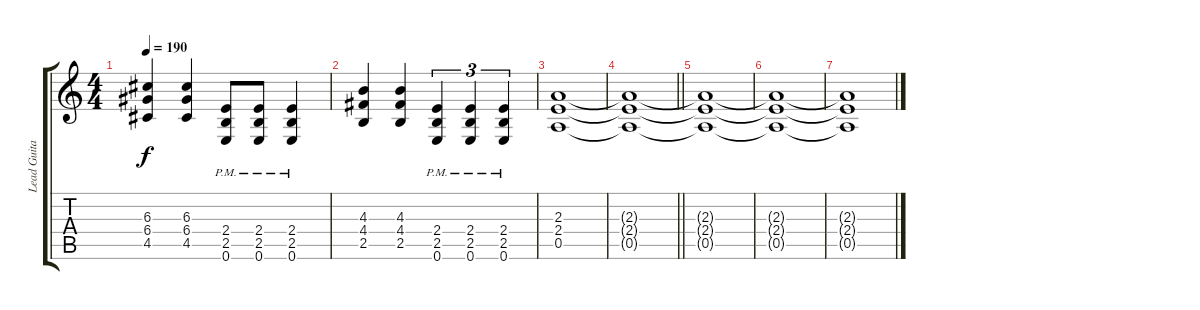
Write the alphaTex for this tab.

\track ("Lead Guitar" "Lead Guita") {instrument overdrivenguitar}
\staff {score tabs}
\tuning (E4 B3 G3 D3 A2 E2) {hide}
\ts (4 4)
\tempo 190
\clef g2
\ks c
(6.3 6.4 4.5).4{dy f} (6.3 6.4 4.5).4 (2.4{pm} 2.5{pm} 0.6{pm}).8 (2.4{pm} 2.5{pm} 0.6{pm}).8 (2.4{pm} 2.5{pm} 0.6{pm}).4 |
(4.3 4.4 2.5).4 (4.3 4.4 2.5).4 (2.4{pm} 2.5{pm} 0.6{pm}).4{tu (3 2)} (2.4{pm} 2.5{pm} 0.6{pm}).4{tu (3 2)} (2.4{pm} 2.5{pm} 0.6{pm}).4{tu (3 2)} |
(2.3 2.4 0.5).1 |
\barLineRight lightlight
(2.3{t} 2.4{t} 0.5{t}).1 |
(2.3{t} 2.4{t} 0.5{t}).1 |
(2.3{t} 2.4{t} 0.5{t}).1 |
(2.3{t} 2.4{t} 0.5{t}).1
